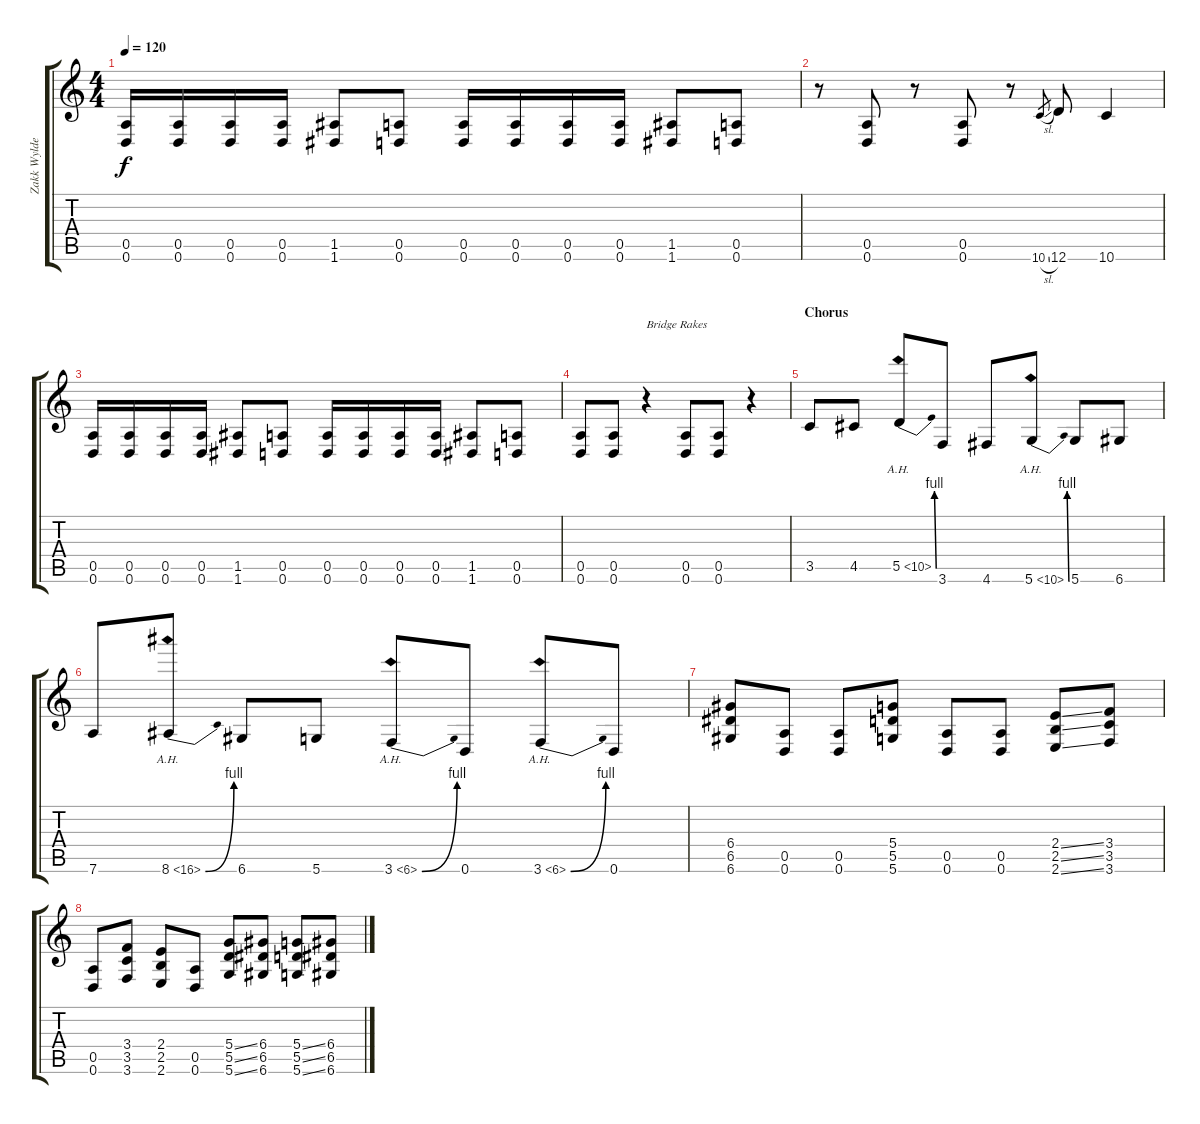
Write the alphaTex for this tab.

\track ("Zakk Wylde" "Zakk Wylde") {instrument distortionguitar}
\staff {score tabs}
\tuning (E4 B3 G3 D3 A2 D2) {hide}
\ts (4 4)
\tempo 120
\clef g2
\ks c
(0.5 0.6).16{dy f} (0.5 0.6).16 (0.5 0.6).16 (0.5 0.6).16 (1.5 1.6).8 (0.5 0.6).8 (0.5 0.6).16 (0.5 0.6).16 (0.5 0.6).16 (0.5 0.6).16 (1.5 1.6).8 (0.5 0.6).8 |
r.8 (0.5 0.6).8 r.8 (0.5 0.6).8 r.8 10.6{sl}.8{gr} 12.6.8 10.6.4 |
(0.5 0.6).16 (0.5 0.6).16 (0.5 0.6).16 (0.5 0.6).16 (1.5 1.6).8 (0.5 0.6).8 (0.5 0.6).16 (0.5 0.6).16 (0.5 0.6).16 (0.5 0.6).16 (1.5 1.6).8 (0.5 0.6).8 |
(0.5 0.6).8 (0.5 0.6).8 r.4{txt "Bridge Rakes"} (0.5 0.6).8 (0.5 0.6).8 r.4 |
\section ("" "Chorus")
3.5.8 4.5.8 5.5{be (bend 0 0 60 4) ah 5}.8 3.6.8 4.6.8 5.6{be (bend 0 0 60 4) ah 5}.8 5.6.8 6.6.8 |
7.6.8 8.6{be (bend 0 0 60 4) ah 8}.8 6.6.8 5.6.8 3.6{be (bend 0 0 60 4) ah 3}.8 0.6.8 3.6{be (bend 0 0 60 4) ah 3}.8 0.6.8 |
(6.4 6.5 6.6).8 (0.5 0.6).8 (0.5 0.6).8 (5.4 5.5 5.6).8 (0.5 0.6).8 (0.5 0.6).8 (2.4{ss} 2.5{ss} 2.6{ss}).8 (3.4 3.5 3.6).8 |
(0.5 0.6).8 (3.4 3.5 3.6).8 (2.4 2.5 2.6).8 (0.5 0.6).8 (5.4{ss} 5.5{ss} 5.6{ss}).8 (6.4 6.5 6.6).8 (5.4{ss} 5.5{ss} 5.6{ss}).8 (6.4 6.5 6.6).8
